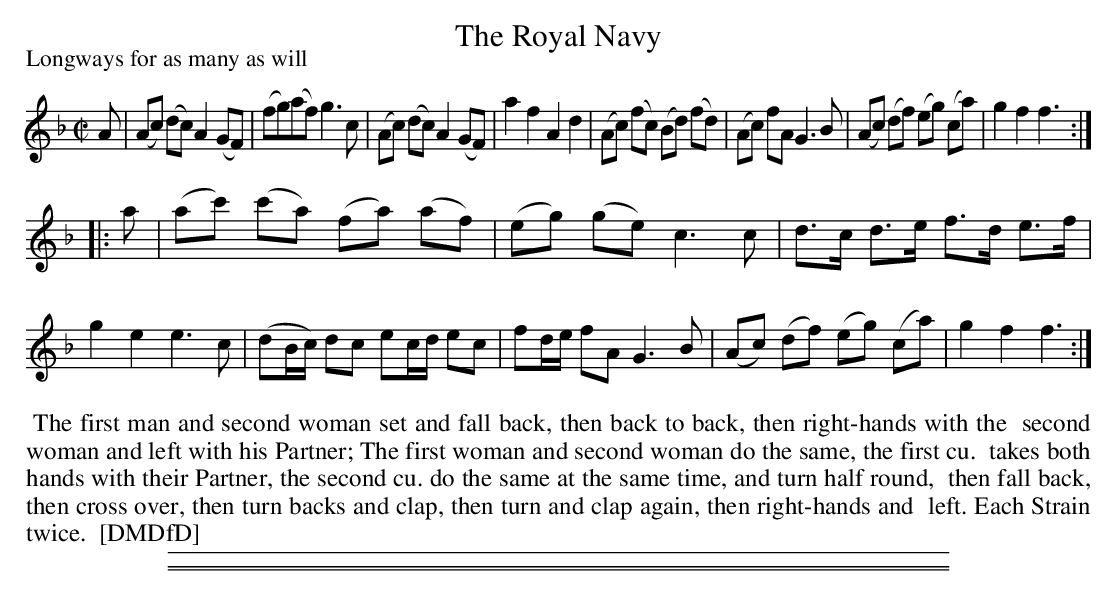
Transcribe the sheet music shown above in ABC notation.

X:1
T: The Royal Navy
P: Longways for as many as will
M: C|
L: 1/8
K: F
A |\
(Ac) (dc) A2 (GF) | (fg)(af) g3 c | (Ac) (dc) A2 (GF) | a2 f2 A2 d2 |\
(Ac) (fc) (Bd) (fd) | (Ac) fA G3 B | (Ac) (df) (eg) (ca) | g2 f2 f3 :|
|: a |\
(ac') (c'a) (fa) (af) | (eg) (ge) c3 c | d>c d>e f>d e>f | g2 e2 e3 c |\
(dB/c/) dc ec/d/ ec | fd/e/ fA G3 B | (Ac) (df) (eg) (ca) | g2 f2 f3 :|
